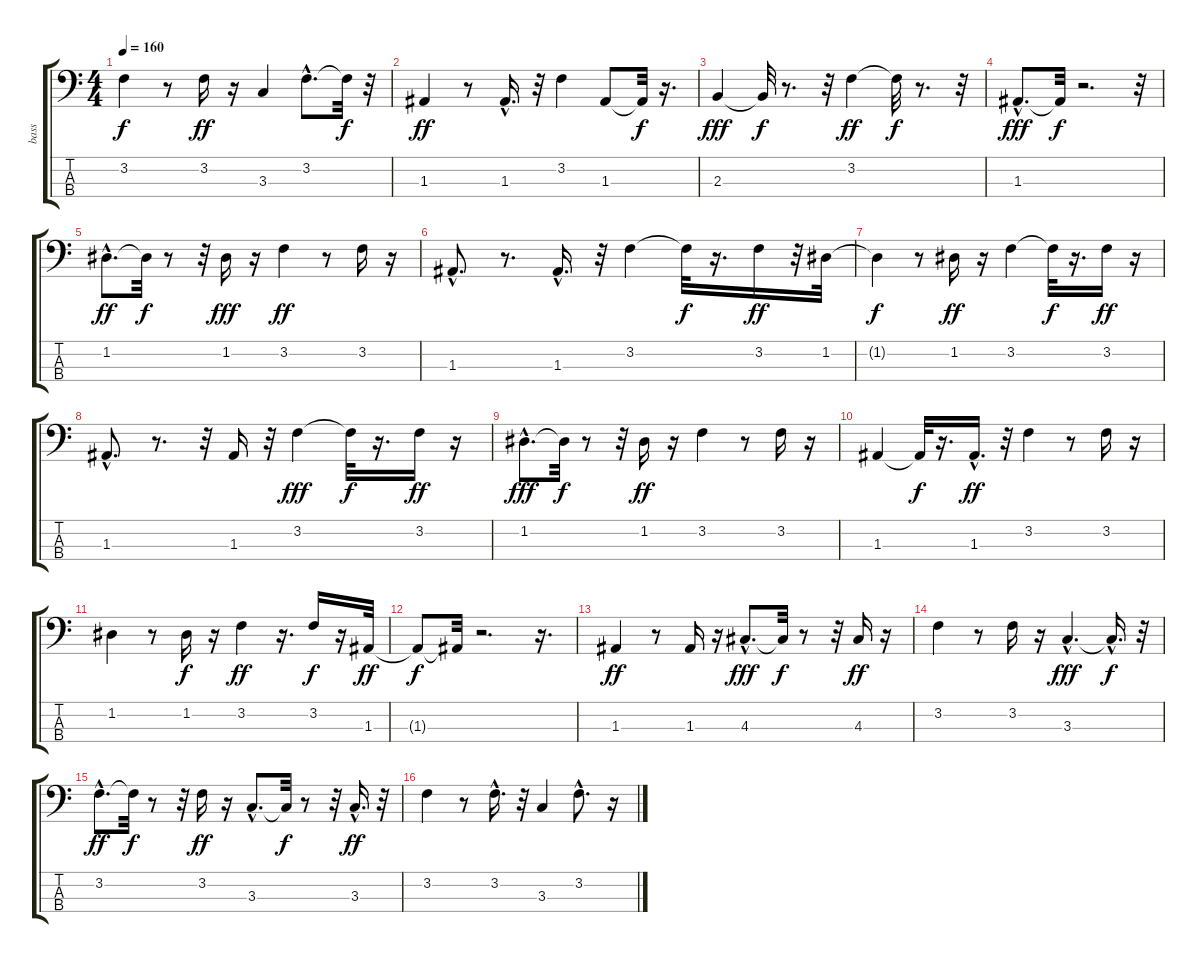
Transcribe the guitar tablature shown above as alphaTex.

\track ("bass" "bass") {instrument acousticguitarnylon}
\staff {score tabs}
\tuning (G2 D2 A1 E1) {hide}
\ts (4 4)
\tempo 160
\clef f4
\ks c
3.2{t}.4{dy f} r.8 3.2.16{dy ff} r.16 3.3.4 3.2{hac}.8{d} 3.2{t}.32{dy f} r.32 |
1.3.4{dy ff} r.8 1.3{hac}.16{d} r.32 3.2.4 1.3.8 1.3{t}.32{dy f} r.16{d} |
2.3.4{dy fff} 2.3{t}.32{dy f} r.8{d} r.32 3.2.4{dy ff} 3.2{t}.32{dy f} r.8{d} r.32 |
1.3{hac}.8{d dy fff} 1.3{t}.32{dy f} r.2{d} r.32 |
1.2{hac}.8{d dy ff} 1.2{t}.32{dy f} r.8 r.32 1.2.16{dy fff} r.16 3.2.4{dy ff} r.8 3.2.16 r.16 |
1.3{hac}.8{d} r.8{d} 1.3{hac}.16{d} r.32 3.2.4 3.2{t}.32{dy f} r.16{d} 3.2.16{dy ff} r.32 1.2.32 |
1.2{t}.4{dy f} r.8 1.2.16{dy ff} r.16 3.2.4 3.2{t}.32{dy f} r.16{d} 3.2.16{dy ff} r.16 |
1.3{hac}.8{d} r.8{d} r.32 1.3.16 r.32 3.2.4{dy fff} 3.2{t}.32{dy f} r.16{d} 3.2.16{dy ff} r.16 |
1.2{hac}.8{d dy fff} 1.2{t}.32{dy f} r.8 r.32 1.2.16{dy ff} r.16 3.2.4 r.8 3.2.16 r.16 |
1.3.4 1.3{t}.32{dy f} r.16{d} 1.3{hac}.16{d dy ff} r.32 3.2.4 r.8 3.2.16 r.16 |
1.2.4 r.8 1.2.16{dy f} r.16 3.2.4{dy ff} r.16{d} 3.2.16{dy f} r.16 1.3.32{dy ff} |
1.3{t}.8{dy f} 1.3{t}.32 r.2{d} r.16{d} |
1.3.4{dy ff} r.8 1.3.16 r.16 4.3{hac}.8{d dy fff} 4.3{t}.32{dy f} r.8 r.32 4.3.16{dy ff} r.16 |
3.2.4 r.8 3.2.16 r.16 3.3{hac}.4{d dy fff} 3.3{hac t}.16{d dy f} r.32 |
3.2{hac}.8{d dy ff} 3.2{t}.32{dy f} r.8 r.32 3.2.16{dy ff} r.16 3.3{hac}.8{d} 3.3{t}.32{dy f} r.8 r.32 3.3{hac}.16{d dy ff} r.32 |
3.2.4 r.8 3.2{hac}.16{d} r.32 3.3.4 3.2{hac}.8{d} r.16
